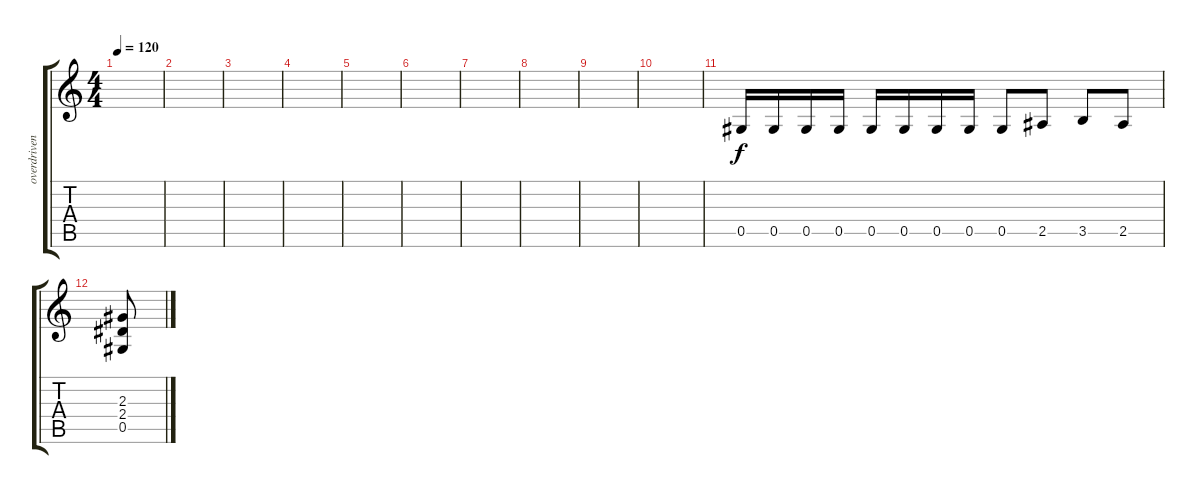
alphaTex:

\track ("overdriven" "overdriven") {instrument overdrivenguitar}
\staff {score tabs}
\tuning (Eb4 Bb3 Gb3 Db3 Ab2 Eb2) {hide}
\ts (4 4)
\tempo 120
\clef g2
\ks c
|
|
|
|
|
|
|
|
|
|
0.5.16 0.5.16 0.5.16 0.5.16 0.5.16 0.5.16 0.5.16 0.5.16 0.5.8 2.5.8 3.5.8 2.5.8 |
(2.3 2.4 0.5).8
